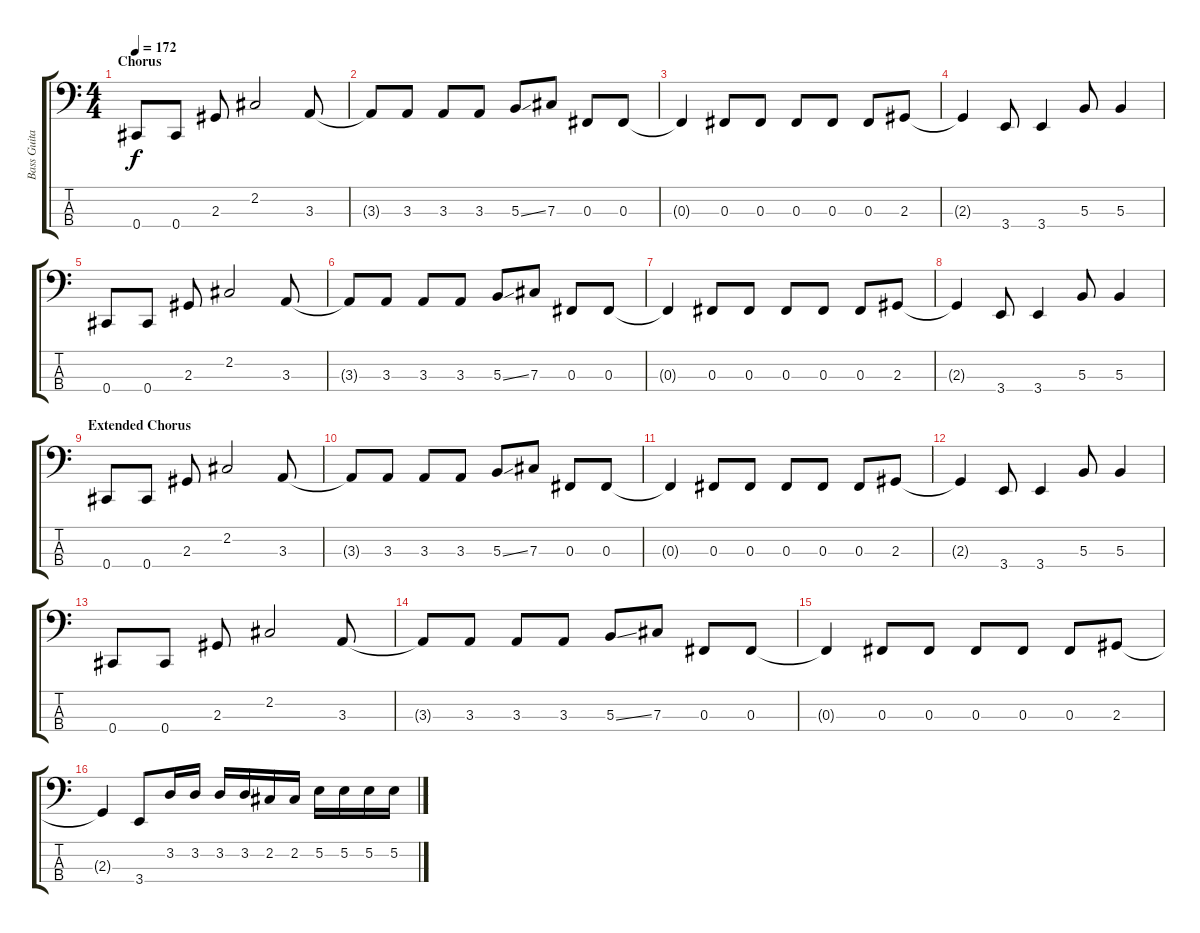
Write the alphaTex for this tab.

\track ("Bass Guitar" "Bass Guita") {instrument electricbassfinger}
\staff {score tabs}
\tuning (E2 B1 Gb1 Db1) {hide}
\ts (4 4)
\section ("" "Chorus")
\tempo 172
\clef f4
\ks c
0.4.8{dy f} 0.4.8 2.3.8 2.2.2 3.3.8 |
3.3{t}.8 3.3.8 3.3.8 3.3.8 5.3{ss}.8 7.3.8 0.3.8 0.3.8 |
0.3{t}.4 0.3.8 0.3.8 0.3.8 0.3.8 0.3.8 2.3.8 |
2.3{t}.4 3.4.8 3.4.4 5.3.8 5.3.4 |
0.4.8 0.4.8 2.3.8 2.2.2 3.3.8 |
3.3{t}.8 3.3.8 3.3.8 3.3.8 5.3{ss}.8 7.3.8 0.3.8 0.3.8 |
0.3{t}.4 0.3.8 0.3.8 0.3.8 0.3.8 0.3.8 2.3.8 |
2.3{t}.4 3.4.8 3.4.4 5.3.8 5.3.4 |
\section ("" "Extended Chorus")
0.4.8 0.4.8 2.3.8 2.2.2 3.3.8 |
3.3{t}.8 3.3.8 3.3.8 3.3.8 5.3{ss}.8 7.3.8 0.3.8 0.3.8 |
0.3{t}.4 0.3.8 0.3.8 0.3.8 0.3.8 0.3.8 2.3.8 |
2.3{t}.4 3.4.8 3.4.4 5.3.8 5.3.4 |
0.4.8 0.4.8 2.3.8 2.2.2 3.3.8 |
3.3{t}.8 3.3.8 3.3.8 3.3.8 5.3{ss}.8 7.3.8 0.3.8 0.3.8 |
0.3{t}.4 0.3.8 0.3.8 0.3.8 0.3.8 0.3.8 2.3.8 |
2.3{t}.4 3.4.8 3.2.16 3.2.16 3.2.16 3.2.16 2.2.16 2.2.16 5.2.16 5.2.16 5.2.16 5.2.16
